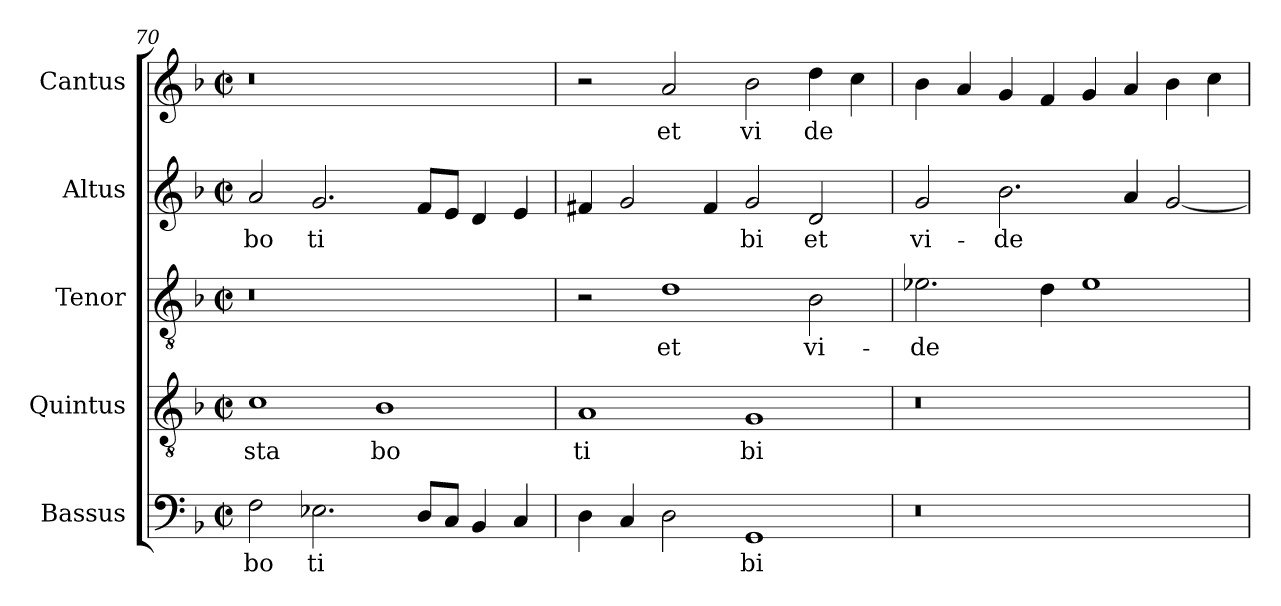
**kern	**text	**kern	**text	**kern	**text	**kern	**text	**kern	**text
*part5	*part5	*part4	*part4	*part3	*part3	*part2	*part2	*part1	*part1
*staff5	*staff5	*staff4	*staff4	*staff3	*staff3	*staff2	*staff2	*staff1	*staff1
*I"Bassus	*	*I"Quintus	*	*I"Tenor	*	*I"Altus	*	*I"Cantus	*
*clefF4	*	*clefGv2	*	*clefGv2	*	*clefG2	*	*clefG2	*
*k[b-]	*	*k[b-]	*	*k[b-]	*	*k[b-]	*	*k[b-]	*
*F:	*	*F:	*	*F:	*	*F:	*	*F:	*
*M2/2	*	*M2/2	*	*M2/2	*	*M2/2	*	*M2/2	*
*met(c|)	*	*met(c|)	*	*met(c|)	*	*met(c|)	*	*met(c|)	*
=70	=70	=70	=70	=70	=70	=70	=70	=70	=70
!	!LO:LY:b:cj	!	!LO:LY:b	!	!	!	!LO:LY:b	!	!
2F\	-bo	1c	sta	0r	.	2a/	-bo	0r	.
!	!LO:LY:b:cj	!	!	!	!	!	!LO:LY:b	!	!
2.E-X\	ti-	.	.	.	.	2.g/	ti-	.	.
!	!	!	!LO:LY:b	!	!	!	!	!	!
.	.	1B-	bo	.	.	.	.	.	.
!	!LO:LY:b:cj	!	!	!	!	!	!LO:LY:b	!	!
8D/L	--	.	.	.	.	8f/L	--	.	.
!	!LO:LY:b:cj	!	!	!	!	!	!LO:LY:b	!	!
8C/J	--	.	.	.	.	8e/J	--	.	.
!	!LO:LY:b:cj	!	!	!	!	!	!LO:LY:b	!	!
4BB-/	--	.	.	.	.	4d/	--	.	.
!	!LO:LY:b:cj	!	!	!	!	!	!LO:LY:b	!	!
4C/	--	.	.	.	.	4e/	--	.	.
=71	=71	=71	=71	=71	=71	=71	=71	=71	=71
!	!LO:LY:b:cj	!	!LO:LY:b	!	!	!	!LO:LY:b	!	!
4D\	--	1A	ti	2r	.	4f#/	--	2r	.
!	!LO:LY:b:cj	!	!	!	!	!	!LO:LY:b	!	!
4C/	--	.	.	.	.	2g/	--	.	.
!	!LO:LY:b:cj	!	!	!	!LO:LY:b	!	!	!	!LO:LY:b:cj
2D\	--	.	.	1d	et	.	.	2a/	et
!	!	!	!	!	!	!	!LO:LY:b	!	!
.	.	.	.	.	.	4f#/	--	.	.
!	!LO:LY:b:cj	!	!LO:LY:b	!	!	!	!LO:LY:b	!	!LO:LY:b:cj
1GG	-bi	1G	bi	.	.	2g/	-bi	2b-\	vi
!	!	!	!	!	!LO:LY:b	!	!LO:LY:b	!	!LO:LY:b:cj
.	.	.	.	2B-\	vi-	2d/	et	4dd\	de
!	!	!	!	!	!	!	!	!	!LO:LY:b:cj
.	.	.	.	.	.	.	.	4cc\	.
=72	=72	=72	=72	=72	=72	=72	=72	=72	=72
!	!	!	!	!	!LO:LY:b	!	!LO:LY:b	!	!LO:LY:b:cj
0r	.	0r	.	2.e-\	-de-	2g/	vi-	4b-\	.
!	!	!	!	!	!	!	!	!	!LO:LY:b:cj
.	.	.	.	.	.	.	.	4a/	.
!	!	!	!	!	!	!	!LO:LY:b	!	!LO:LY:b:cj
.	.	.	.	.	.	2.b-\	-de-	4g/	.
!	!	!	!	!	!LO:LY:b	!	!	!	!LO:LY:b:cj
.	.	.	.	4d\	--	.	.	4f/	.
!	!	!	!	!	!LO:LY:b	!	!	!	!LO:LY:b:cj
.	.	.	.	1e-	--	.	.	4g/	.
!	!	!	!	!	!	!	!LO:LY:b	!	!LO:LY:b:cj
.	.	.	.	.	.	4a/	--	4a/	.
!	!	!	!	!	!	!	!LO:LY:b	!	!LO:LY:b:cj
.	.	.	.	.	.	[<2g/	--	4b-\	.
!	!	!	!	!	!	!	!	!	!LO:LY:b:cj
.	.	.	.	.	.	.	.	4cc\	.
=	=	=	=	=	=	=	=	=	=
*-	*-	*-	*-	*-	*-	*-	*-	*-	*-
